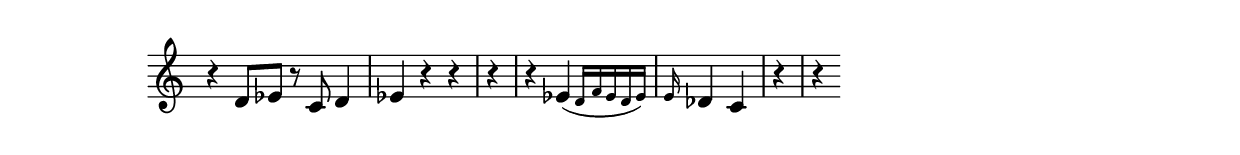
#(ly:set-option 'midi-extension "mid")
\version "2.12.3"
\include "english.ly"
\header{ 
}
%{
   0             +       0    RmgRg    g+
|: -- Rg -S R- | g - - | - - g       |  r S - | - :|
%}
melody = {
\once \override Staff.TimeSignature #'stencil = ##f
\clef treble
\key c 
\major
 \bar "|:"  r4 d'8[ ef'8] r8 c'8 d'4 \bar "|"  ef'4 r4 r4 \bar "|"  r4 r4 \afterGrace ef'4({d'16[ f'16 ef'16 d'16 ef'16])} \bar "|"  \grace {ef'16}df'4 c'4 r4 \bar "|"  r4 \bar ":|" \bar "" \break 
 }
text = \lyricmode {
        
}
\score{

<<
\new Voice = "one" {
\melody
}
\new Lyrics \lyricsto "one" \text
>>
\layout {
\context {
\Score
}
}
\midi {
\context {
\Score
tempoWholesPerMinute = #(ly:make-moment 200 4)
}
}
}